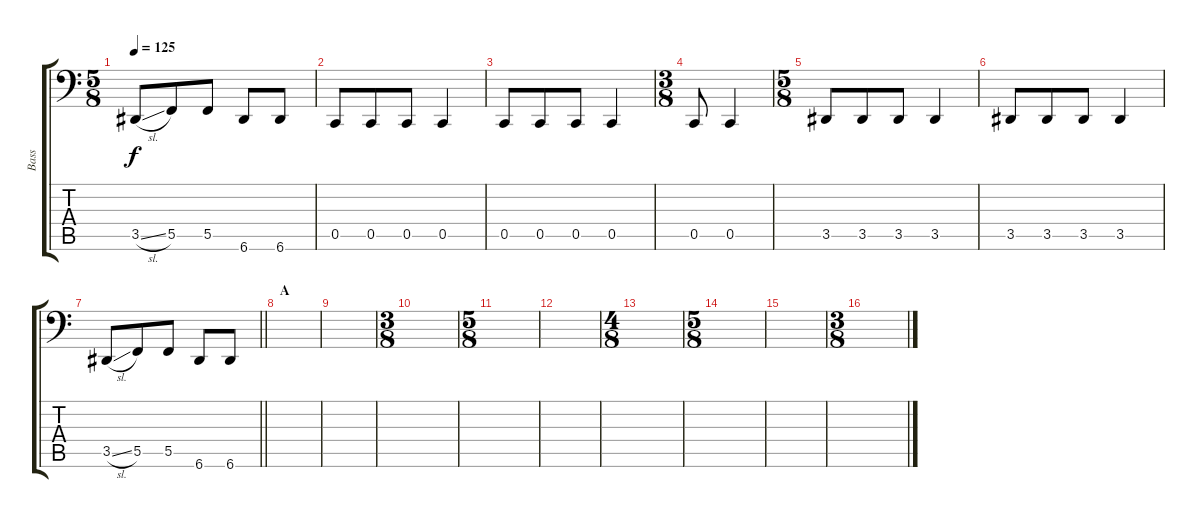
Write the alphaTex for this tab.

\track ("Bass" "Bass") {instrument electricbasspick}
\staff {score tabs}
\tuning (Bb2 F2 C2 G1 C1 A0) {hide}
\ts (5 8)
\tempo 125
\clef f4
\ks c
3.5{sl}.8{dy f} 5.5.8 5.5.8 6.6.8 6.6.8 |
0.5.8 0.5.8 0.5.8 0.5.4 |
0.5.8 0.5.8 0.5.8 0.5.4 |
\ts (3 8)
0.5.8 0.5.4 |
\ts (5 8)
3.5.8 3.5.8 3.5.8 3.5.4 |
3.5.8 3.5.8 3.5.8 3.5.4 |
\barLineRight lightlight
3.5{sl}.8 5.5.8 5.5.8 6.6.8 6.6.8 |
\section ("" "A")
|
|
\ts (3 8)
|
\ts (5 8)
|
|
\ts (4 8)
|
\ts (5 8)
|
|
\ts (3 8)
